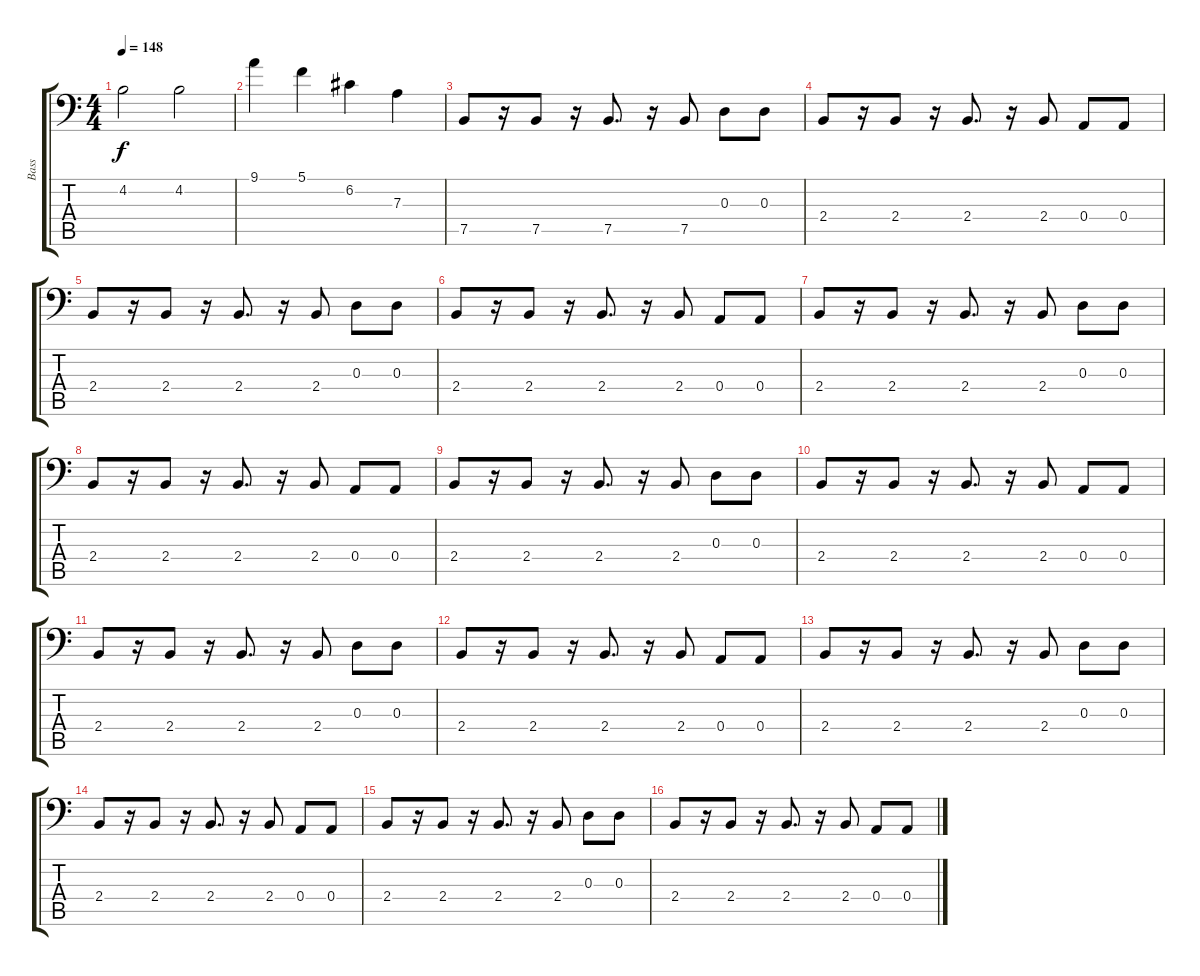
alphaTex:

\track ("Bass" "Bass") {instrument fretlessbass}
\staff {score tabs}
\tuning (C3 G2 D2 A1 E1 B0) {hide}
\ts (4 4)
\tempo 148
\clef f4
\ks c
4.2.2{dy f} 4.2.2 |
9.1.4 5.1.4 6.2.4 7.3.4 |
7.5.8 r.16 7.5.8 r.16 7.5.8{d} r.16 7.5.8 0.3.8 0.3.8 |
2.4.8 r.16 2.4.8 r.16 2.4.8{d} r.16 2.4.8 0.4.8 0.4.8 |
2.4.8 r.16 2.4.8 r.16 2.4.8{d} r.16 2.4.8 0.3.8 0.3.8 |
2.4.8 r.16 2.4.8 r.16 2.4.8{d} r.16 2.4.8 0.4.8 0.4.8 |
2.4.8 r.16 2.4.8 r.16 2.4.8{d} r.16 2.4.8 0.3.8 0.3.8 |
2.4.8 r.16 2.4.8 r.16 2.4.8{d} r.16 2.4.8 0.4.8 0.4.8 |
2.4.8 r.16 2.4.8 r.16 2.4.8{d} r.16 2.4.8 0.3.8 0.3.8 |
2.4.8 r.16 2.4.8 r.16 2.4.8{d} r.16 2.4.8 0.4.8 0.4.8 |
2.4.8 r.16 2.4.8 r.16 2.4.8{d} r.16 2.4.8 0.3.8 0.3.8 |
2.4.8 r.16 2.4.8 r.16 2.4.8{d} r.16 2.4.8 0.4.8 0.4.8 |
2.4.8 r.16 2.4.8 r.16 2.4.8{d} r.16 2.4.8 0.3.8 0.3.8 |
2.4.8 r.16 2.4.8 r.16 2.4.8{d} r.16 2.4.8 0.4.8 0.4.8 |
2.4.8 r.16 2.4.8 r.16 2.4.8{d} r.16 2.4.8 0.3.8 0.3.8 |
2.4.8 r.16 2.4.8 r.16 2.4.8{d} r.16 2.4.8 0.4.8 0.4.8
